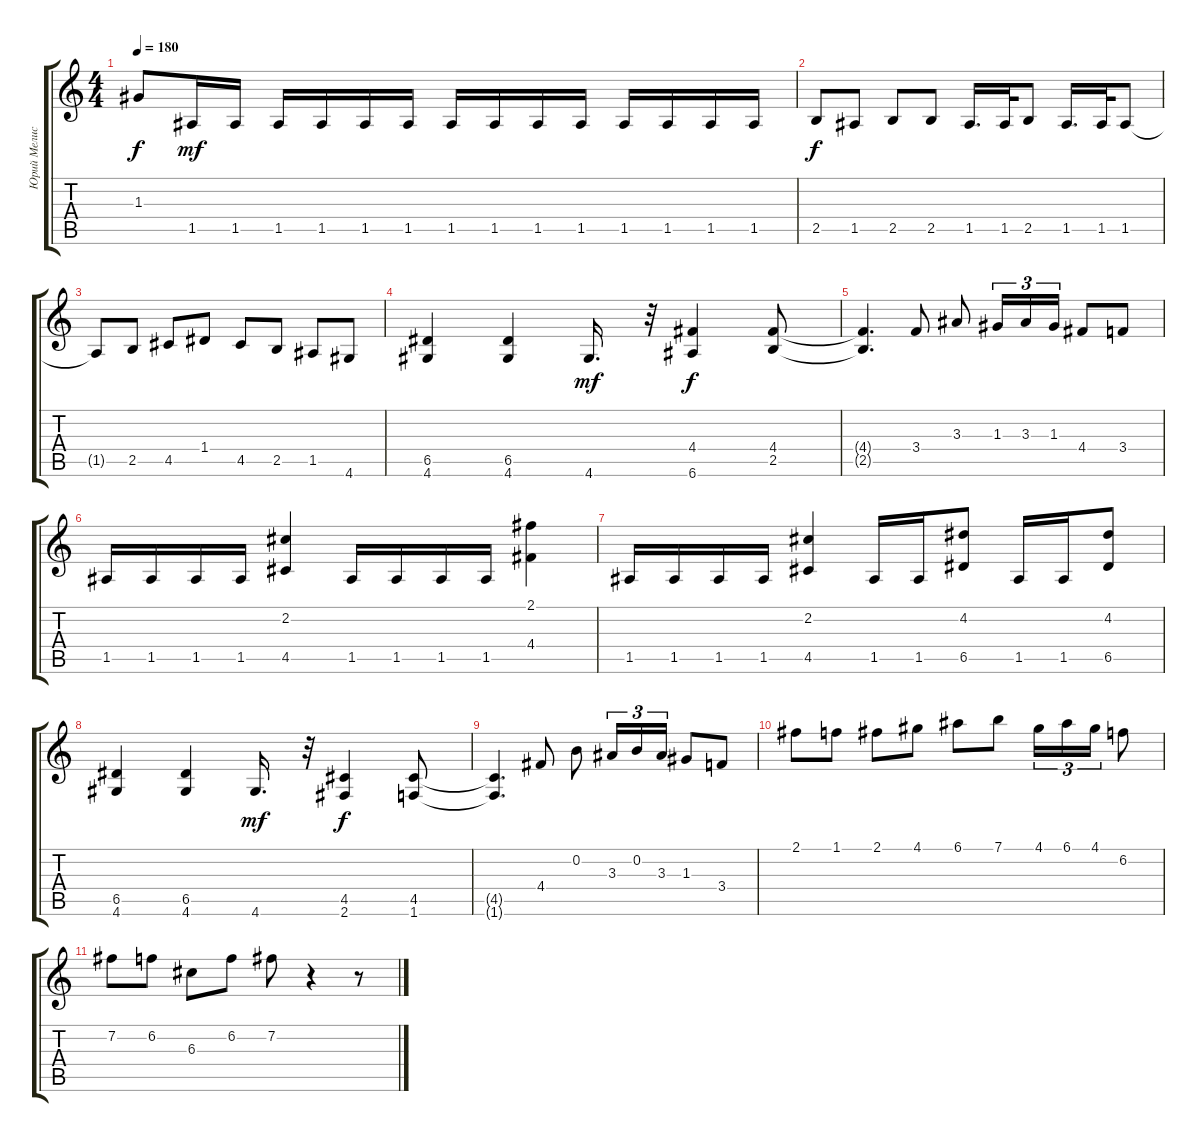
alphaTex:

\track ("Юрий Мелисов" "Юрий Мелис") {instrument overdrivenguitar}
\staff {score tabs}
\tuning (E4 B3 G3 D3 A2 E2) {hide}
\ts (4 4)
\tempo 180
\clef g2
\ks c
1.3{t}.8{dy f} 1.5.16{dy mf} 1.5.16 1.5.16 1.5.16 1.5.16 1.5.16 1.5.16 1.5.16 1.5.16 1.5.16 1.5.16 1.5.16 1.5.16 1.5.16 |
2.5.8{dy f} 1.5.8 2.5.8 2.5.8 1.5.16{d} 1.5.32 2.5.8 1.5.16{d} 1.5.32 1.5.8 |
1.5{t}.8 2.5.8 4.5.8 1.4.8 4.5.8 2.5.8 1.5.8 4.6.8 |
(6.5 4.6).4 (6.5 4.6).4 4.6.16{d dy mf} r.32 (4.4 6.6).4{dy f} (4.4 2.5).8 |
(4.4{t} 2.5{t}).4{d} 3.4.8 3.3.8 1.3.16{tu (3 2)} 3.3.16{tu (3 2)} 1.3.16{tu (3 2)} 4.4.8 3.4.8 |
1.5.16 1.5.16 1.5.16 1.5.16 (2.2 4.5).4 1.5.16 1.5.16 1.5.16 1.5.16 (2.1 4.4).4 |
1.5.16 1.5.16 1.5.16 1.5.16 (2.2 4.5).4 1.5.16 1.5.16 (4.2 6.5).8 1.5.16 1.5.16 (4.2 6.5).8 |
(6.5 4.6).4 (6.5 4.6).4 4.6.16{d dy mf} r.32 (4.5 2.6).4{dy f} (4.5 1.6).8 |
(4.5{t} 1.6{t}).4{d} 4.4.8 0.2.8 3.3.16{tu (3 2)} 0.2.16{tu (3 2)} 3.3.16{tu (3 2)} 1.3.8 3.4.8 |
2.1.8 1.1.8 2.1.8 4.1.8 6.1.8 7.1.8 4.1.16{tu (3 2)} 6.1.16{tu (3 2)} 4.1.16{tu (3 2)} 6.2.8 |
7.2.8 6.2.8 6.3.8 6.2.8 7.2.8 r.4 r.8
